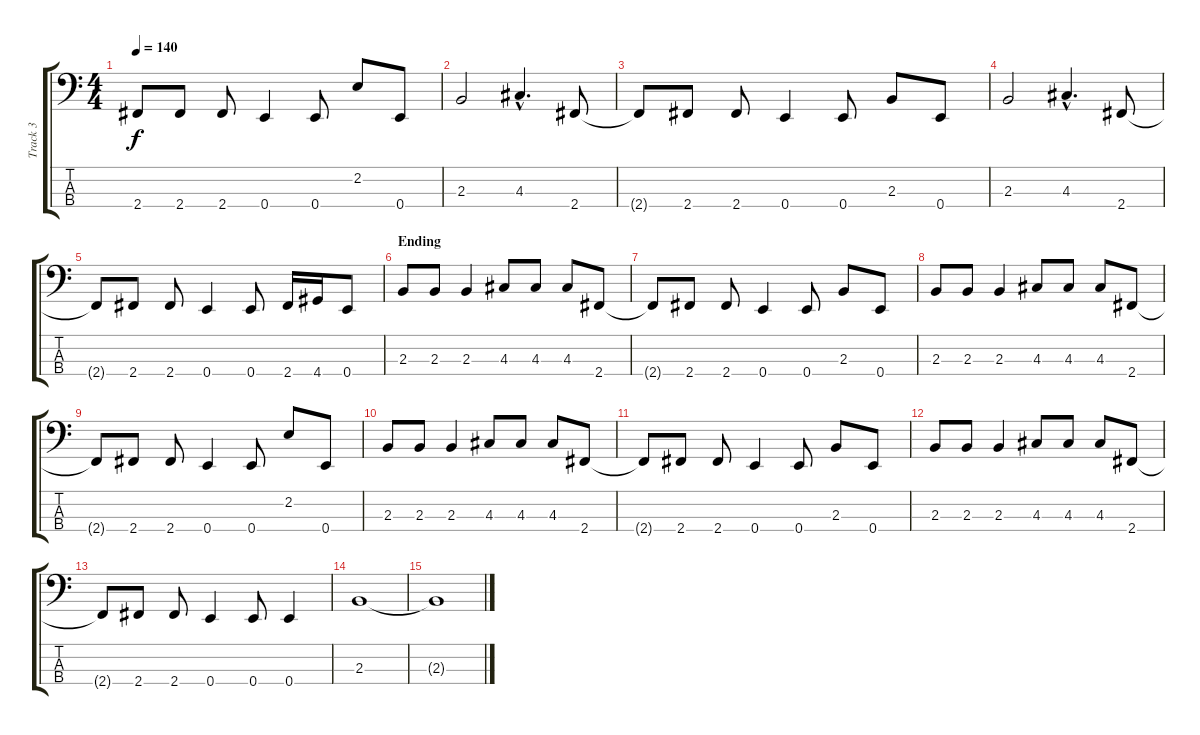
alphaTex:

\track ("Track 3" "Track 3") {instrument electricbassfinger}
\staff {score tabs}
\tuning (G2 D2 A1 E1) {hide}
\ts (4 4)
\tempo 140
\clef f4
\ks c
2.4{t}.8{dy f} 2.4.8 2.4.8 0.4.4 0.4.8 2.2.8 0.4.8 |
2.3.2 4.3{hac}.4{d} 2.4.8 |
2.4{t}.8 2.4.8 2.4.8 0.4.4 0.4.8 2.3.8 0.4.8 |
2.3.2 4.3{hac}.4{d} 2.4.8 |
2.4{t}.8 2.4.8 2.4.8 0.4.4 0.4.8 2.4.16 4.4.16 0.4.8 |
\section ("" "Ending")
2.3.8 2.3.8 2.3.4 4.3.8 4.3.8 4.3.8 2.4.8 |
2.4{t}.8 2.4.8 2.4.8 0.4.4 0.4.8 2.3.8 0.4.8 |
2.3.8 2.3.8 2.3.4 4.3.8 4.3.8 4.3.8 2.4.8 |
2.4{t}.8 2.4.8 2.4.8 0.4.4 0.4.8 2.2.8 0.4.8 |
2.3.8 2.3.8 2.3.4 4.3.8 4.3.8 4.3.8 2.4.8 |
2.4{t}.8 2.4.8 2.4.8 0.4.4 0.4.8 2.3.8 0.4.8 |
2.3.8 2.3.8 2.3.4 4.3.8 4.3.8 4.3.8 2.4.8 |
2.4{t}.8 2.4.8 2.4.8 0.4.4 0.4.8 0.4.4 |
2.3.1 |
2.3{t}.1
